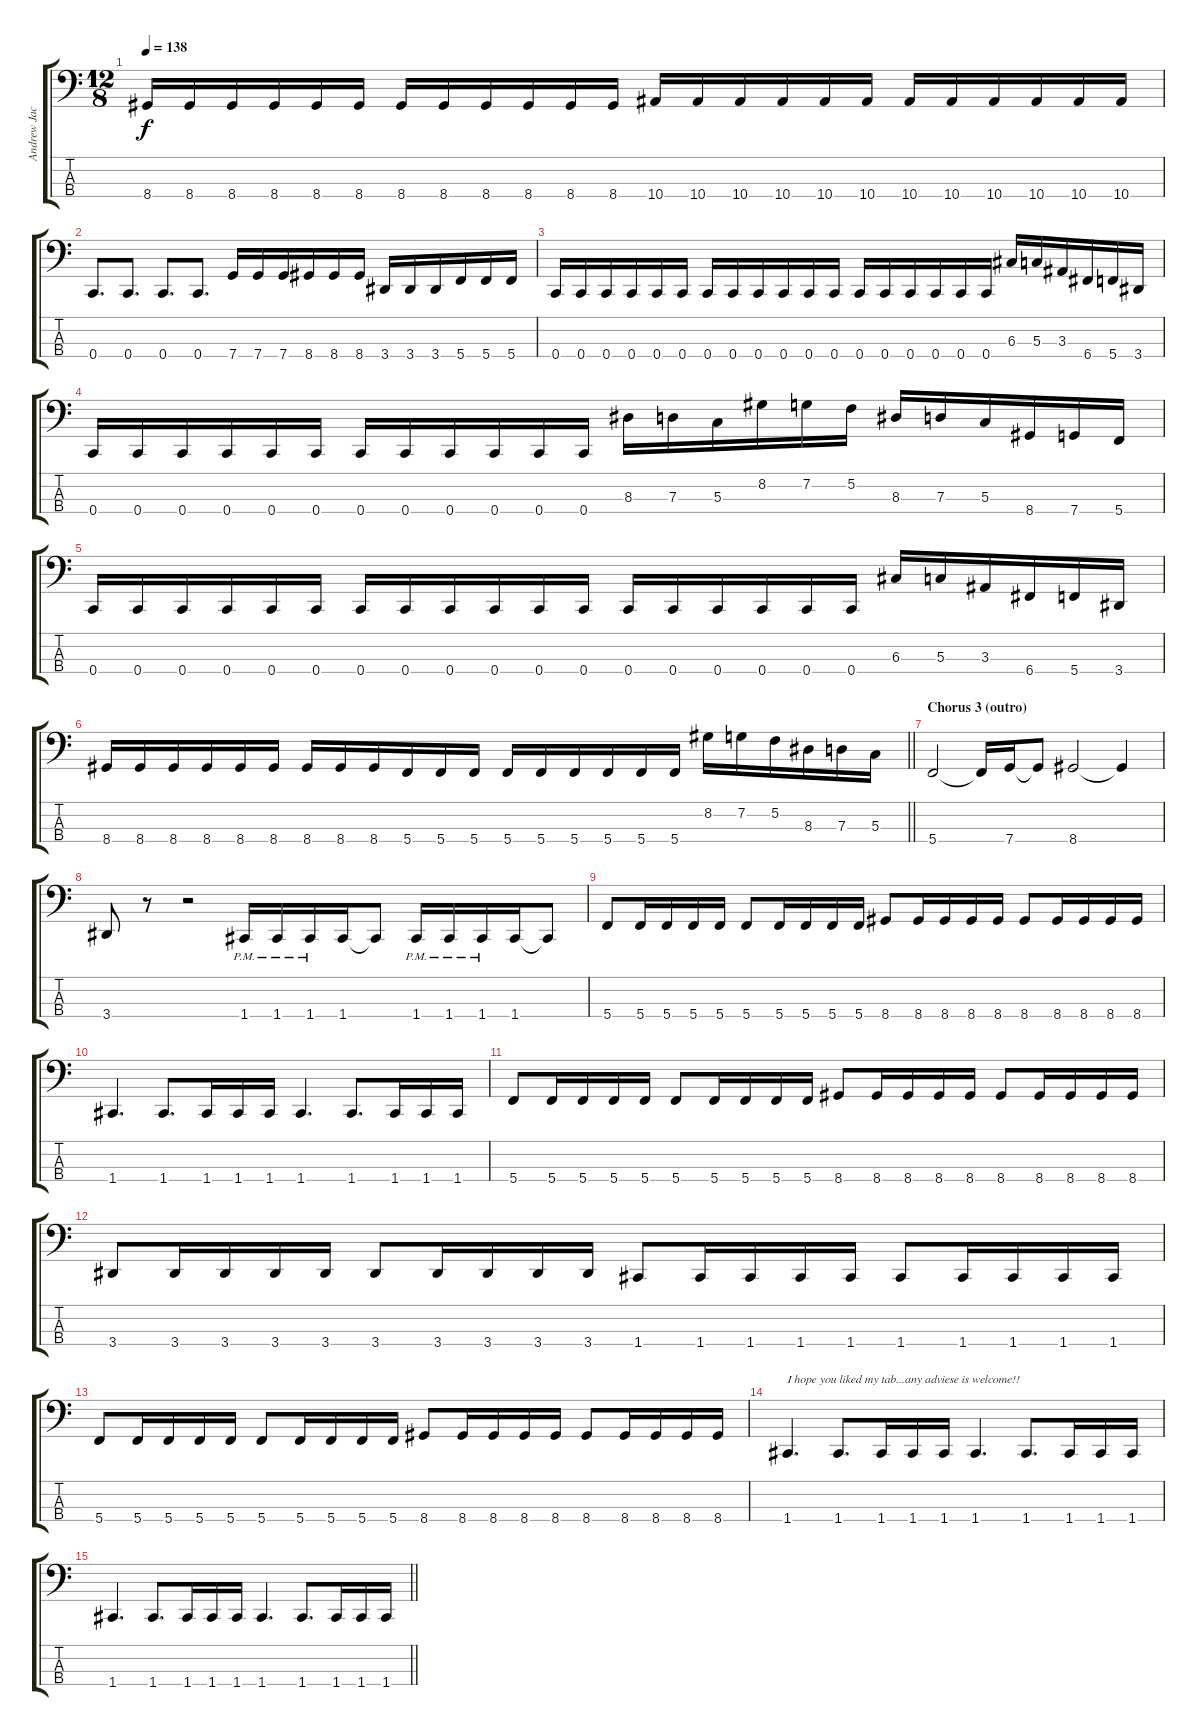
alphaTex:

\track ("Andrew Jacobs" "Andrew Jac") {instrument electricbasspick}
\staff {score tabs}
\tuning (F2 C2 G1 C1) {hide}
\ts (12 8)
\tempo 138
\clef f4
\ks c
8.4.16{dy f} 8.4.16 8.4.16 8.4.16 8.4.16 8.4.16 8.4.16 8.4.16 8.4.16 8.4.16 8.4.16 8.4.16 10.4.16 10.4.16 10.4.16 10.4.16 10.4.16 10.4.16 10.4.16 10.4.16 10.4.16 10.4.16 10.4.16 10.4.16 |
0.4.8{d} 0.4.8{d} 0.4.8{d} 0.4.8{d} 7.4.16 7.4.16 7.4.16 8.4.16 8.4.16 8.4.16 3.4.16 3.4.16 3.4.16 5.4.16 5.4.16 5.4.16 |
0.4.16 0.4.16 0.4.16 0.4.16 0.4.16 0.4.16 0.4.16 0.4.16 0.4.16 0.4.16 0.4.16 0.4.16 0.4.16 0.4.16 0.4.16 0.4.16 0.4.16 0.4.16 6.3.16 5.3.16 3.3.16 6.4.16 5.4.16 3.4.16 |
0.4.16 0.4.16 0.4.16 0.4.16 0.4.16 0.4.16 0.4.16 0.4.16 0.4.16 0.4.16 0.4.16 0.4.16 8.3.16 7.3.16 5.3.16 8.2.16 7.2.16 5.2.16 8.3.16 7.3.16 5.3.16 8.4.16 7.4.16 5.4.16 |
0.4.16 0.4.16 0.4.16 0.4.16 0.4.16 0.4.16 0.4.16 0.4.16 0.4.16 0.4.16 0.4.16 0.4.16 0.4.16 0.4.16 0.4.16 0.4.16 0.4.16 0.4.16 6.3.16 5.3.16 3.3.16 6.4.16 5.4.16 3.4.16 |
\barLineRight lightlight
8.4.16 8.4.16 8.4.16 8.4.16 8.4.16 8.4.16 8.4.16 8.4.16 8.4.16 5.4.16 5.4.16 5.4.16 5.4.16 5.4.16 5.4.16 5.4.16 5.4.16 5.4.16 8.2.16 7.2.16 5.2.16 8.3.16 7.3.16 5.3.16 |
\section ("" "Chorus 3 (outro)")
5.4.2 5.4{t}.16 7.4.16 7.4{t}.8 8.4.2 8.4{t}.4 |
3.4.8 r.8 r.2 1.4{pm}.16 1.4{pm}.16 1.4{pm}.16 1.4.16 1.4{t}.8 1.4{pm}.16 1.4{pm}.16 1.4{pm}.16 1.4.16 1.4{t}.8 |
5.4.8 5.4.16 5.4.16 5.4.16 5.4.16 5.4.8 5.4.16 5.4.16 5.4.16 5.4.16 8.4.8 8.4.16 8.4.16 8.4.16 8.4.16 8.4.8 8.4.16 8.4.16 8.4.16 8.4.16 |
1.4.4{d} 1.4.8{d} 1.4.16 1.4.16 1.4.16 1.4.4{d} 1.4.8{d} 1.4.16 1.4.16 1.4.16 |
5.4.8 5.4.16 5.4.16 5.4.16 5.4.16 5.4.8 5.4.16 5.4.16 5.4.16 5.4.16 8.4.8 8.4.16 8.4.16 8.4.16 8.4.16 8.4.8 8.4.16 8.4.16 8.4.16 8.4.16 |
3.4.8 3.4.16 3.4.16 3.4.16 3.4.16 3.4.8 3.4.16 3.4.16 3.4.16 3.4.16 1.4.8 1.4.16 1.4.16 1.4.16 1.4.16 1.4.8 1.4.16 1.4.16 1.4.16 1.4.16 |
5.4.8 5.4.16 5.4.16 5.4.16 5.4.16 5.4.8 5.4.16 5.4.16 5.4.16 5.4.16 8.4.8 8.4.16 8.4.16 8.4.16 8.4.16 8.4.8 8.4.16 8.4.16 8.4.16 8.4.16 |
1.4.4{d txt "I hope you liked my tab...any adviese is welcome!!"} 1.4.8{d} 1.4.16 1.4.16 1.4.16 1.4.4{d} 1.4.8{d} 1.4.16 1.4.16 1.4.16 |
\barLineRight lightlight
1.4.4{d} 1.4.8{d} 1.4.16 1.4.16 1.4.16 1.4.4{d} 1.4.8{d} 1.4.16 1.4.16 1.4.16
